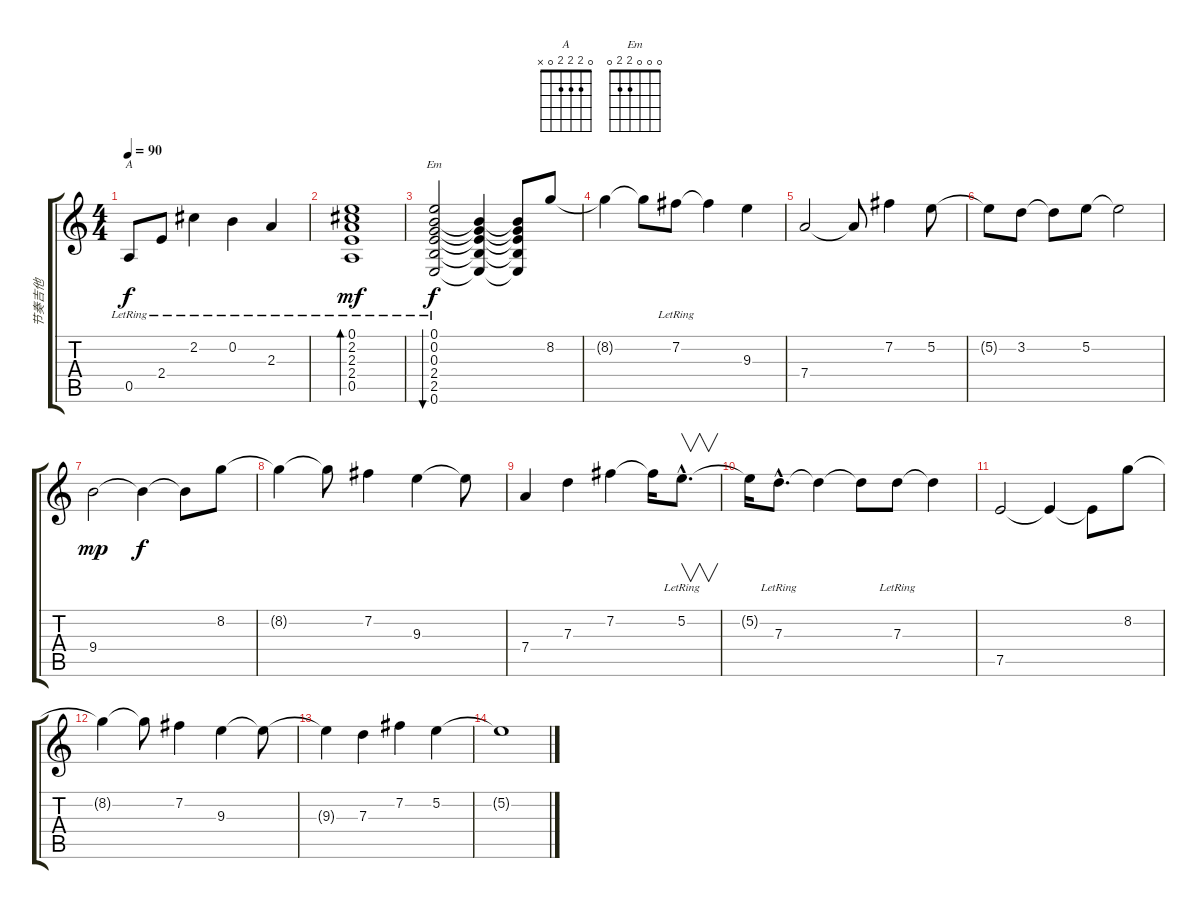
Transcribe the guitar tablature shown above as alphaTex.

\track ("节奏吉他" "节奏吉他") {instrument electricguitarclean}
\staff {score tabs}
\tuning (E4 B3 G3 D3 A2 E2) {hide}
\chord ("A" 0 2 2 2 0 x)
\chord ("Em" 0 0 0 2 2 0)
\ts (4 4)
\tempo 90
\clef g2
\ks c
0.5{lr}.8{ch "A" dy f} 2.4{lr}.8 2.2{lr}.4 0.2{lr}.4 2.3{lr}.4 |
(0.1 2.2 2.3 2.4 0.5{lr}).1{bd 240 dy mf} |
(0.1 0.2{lr} 0.3{lr} 2.4{lr} 2.5{lr} 0.6{lr}).2{bu 240 ch "Em" dy f} (0.2{t} 0.3{t} 2.4{t} 2.5{t} 0.6{t}).4 (0.2{t} 0.3{t} 2.4{t} 2.5{t} 0.6{t}).8 8.2.8 |
8.2{t}.4 8.2{t}.8 7.2{lr}.8 7.2{t}.4 9.3.4 |
7.4.2 7.4{t}.8 7.2.4 5.2.8 |
5.2{t}.8 3.2.8 3.2{t}.8 5.2.8 5.2{t}.2 |
9.4.2{dy mp} 9.4{t}.4{dy f} 9.4{t}.8 8.2.8 |
8.2{t}.4 8.2{t}.8 7.2.4 9.3.4 9.3{t}.8 |
7.4.4 7.3.4 7.2.4 7.2{t}.16 5.2{hac lr}.8{v d} |
5.2{t}.16 7.3{hac lr}.8{d} 7.3{t}.4 7.3{t}.8 7.3{lr}.8 7.3{t}.4 |
7.5.2 7.5{t}.4 7.5{t}.8 8.2.8 |
8.2{t}.4 8.2{t}.8 7.2.4 9.3.4 9.3{t}.8 |
9.3{t}.4 7.3.4 7.2.4 5.2.4 |
5.2{t}.1
